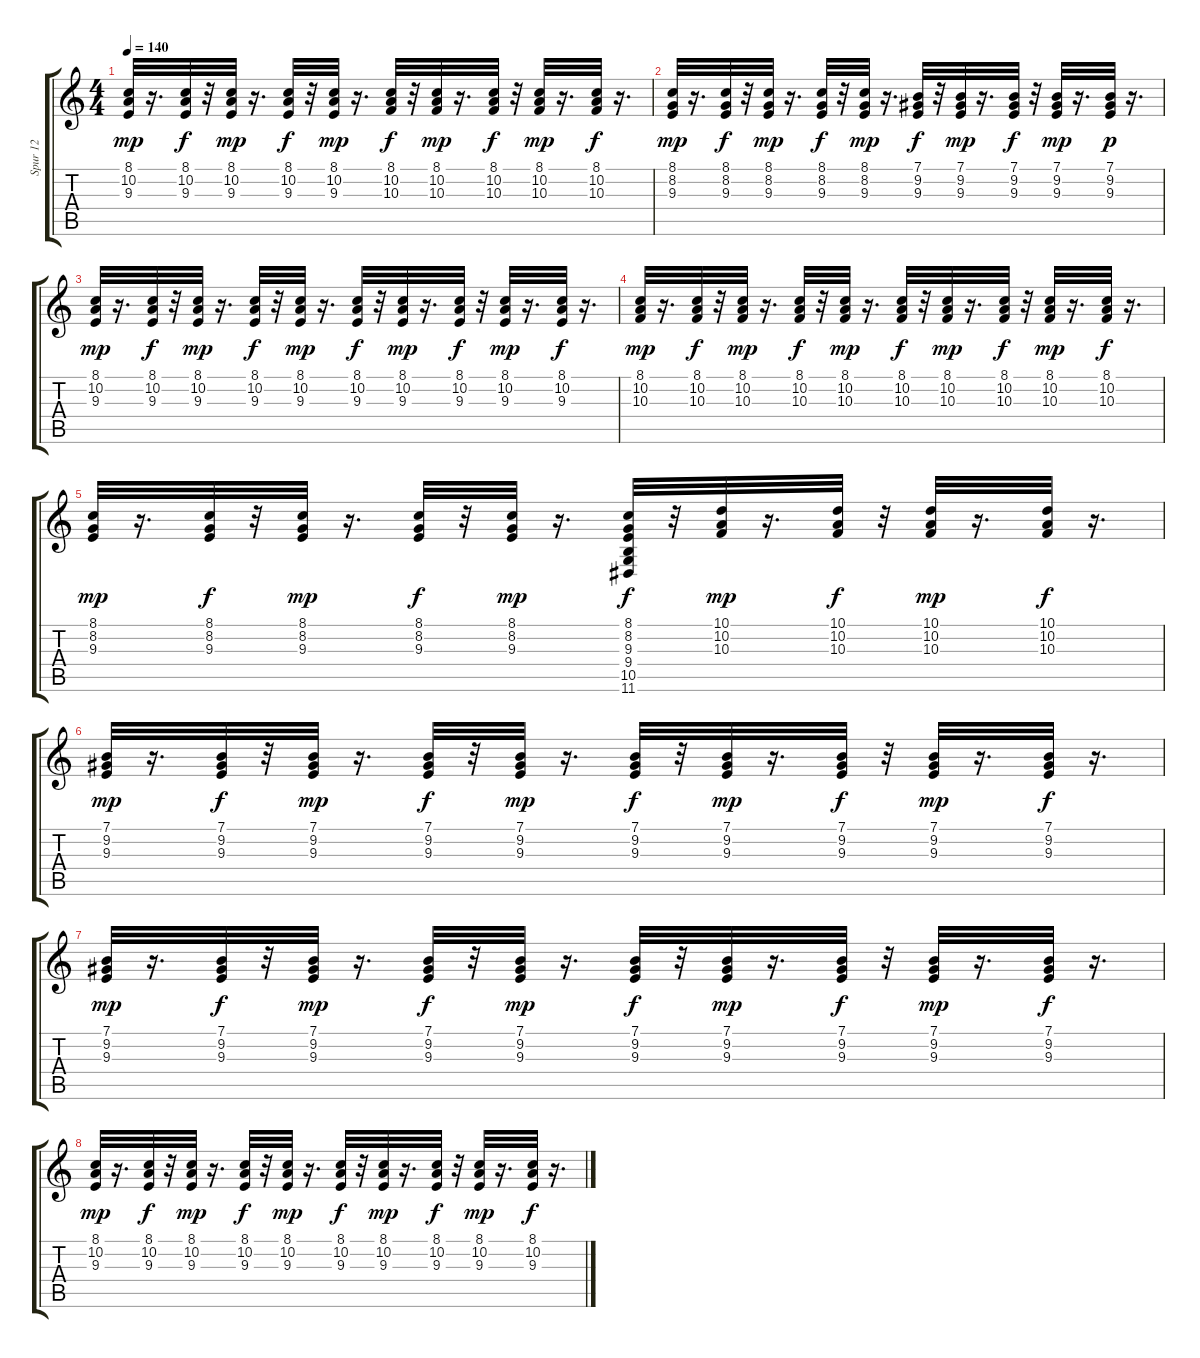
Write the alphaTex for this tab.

\track ("Spur 12" "Spur 12") {instrument lead1square}
\staff {score tabs}
\tuning (E4 B3 G3 D3 A2 E2) {hide}
\ts (4 4)
\tempo 140
\clef g2
\ks c
(8.1 10.2 9.3).32{dy mp} r.16{d} (8.1 10.2 9.3).32{dy f} r.32 (8.1 10.2 9.3).32{dy mp} r.16{d} (8.1 10.2 9.3).32{dy f} r.32 (8.1 10.2 9.3).32{dy mp} r.16{d} (8.1 10.2 10.3).32{dy f} r.32 (8.1 10.2 10.3).32{dy mp} r.16{d} (8.1 10.2 10.3).32{dy f} r.32 (8.1 10.2 10.3).32{dy mp} r.16{d} (8.1 10.2 10.3).32{dy f} r.16{d} |
(8.1 8.2 9.3).32{dy mp} r.16{d} (8.1 8.2 9.3).32{dy f} r.32 (8.1 8.2 9.3).32{dy mp} r.16{d} (8.1 8.2 9.3).32{dy f} r.32 (8.1 8.2 9.3).32{dy mp} r.16{d} (7.1 9.2 9.3).32{dy f} r.32 (7.1 9.2 9.3).32{dy mp} r.16{d} (7.1 9.2 9.3).32{dy f} r.32 (7.1 9.2 9.3).32{dy mp} r.16{d} (7.1 9.2 9.3).32{dy p} r.16{d} |
(8.1 10.2 9.3).32{dy mp} r.16{d} (8.1 10.2 9.3).32{dy f} r.32 (8.1 10.2 9.3).32{dy mp} r.16{d} (8.1 10.2 9.3).32{dy f} r.32 (8.1 10.2 9.3).32{dy mp} r.16{d} (8.1 10.2 9.3).32{dy f} r.32 (8.1 10.2 9.3).32{dy mp} r.16{d} (8.1 10.2 9.3).32{dy f} r.32 (8.1 10.2 9.3).32{dy mp} r.16{d} (8.1 10.2 9.3).32{dy f} r.16{d} |
(8.1 10.2 10.3).32{dy mp} r.16{d} (8.1 10.2 10.3).32{dy f} r.32 (8.1 10.2 10.3).32{dy mp} r.16{d} (8.1 10.2 10.3).32{dy f} r.32 (8.1 10.2 10.3).32{dy mp} r.16{d} (8.1 10.2 10.3).32{dy f} r.32 (8.1 10.2 10.3).32{dy mp} r.16{d} (8.1 10.2 10.3).32{dy f} r.32 (8.1 10.2 10.3).32{dy mp} r.16{d} (8.1 10.2 10.3).32{dy f} r.16{d} |
(8.1 8.2 9.3).32{dy mp} r.16{d} (8.1 8.2 9.3).32{dy f} r.32 (8.1 8.2 9.3).32{dy mp} r.16{d} (8.1 8.2 9.3).32{dy f} r.32 (8.1 8.2 9.3).32{dy mp} r.16{d} (8.1 8.2 9.3 9.4 10.5 11.6).32{dy f} r.32 (10.1 10.2 10.3).32{dy mp} r.16{d} (10.1 10.2 10.3).32{dy f} r.32 (10.1 10.2 10.3).32{dy mp} r.16{d} (10.1 10.2 10.3).32{dy f} r.16{d} |
(7.1 9.2 9.3).32{dy mp} r.16{d} (7.1 9.2 9.3).32{dy f} r.32 (7.1 9.2 9.3).32{dy mp} r.16{d} (7.1 9.2 9.3).32{dy f} r.32 (7.1 9.2 9.3).32{dy mp} r.16{d} (7.1 9.2 9.3).32{dy f} r.32 (7.1 9.2 9.3).32{dy mp} r.16{d} (7.1 9.2 9.3).32{dy f} r.32 (7.1 9.2 9.3).32{dy mp} r.16{d} (7.1 9.2 9.3).32{dy f} r.16{d} |
(7.1 9.2 9.3).32{dy mp} r.16{d} (7.1 9.2 9.3).32{dy f} r.32 (7.1 9.2 9.3).32{dy mp} r.16{d} (7.1 9.2 9.3).32{dy f} r.32 (7.1 9.2 9.3).32{dy mp} r.16{d} (7.1 9.2 9.3).32{dy f} r.32 (7.1 9.2 9.3).32{dy mp} r.16{d} (7.1 9.2 9.3).32{dy f} r.32 (7.1 9.2 9.3).32{dy mp} r.16{d} (7.1 9.2 9.3).32{dy f} r.16{d} |
(8.1 10.2 9.3).32{dy mp} r.16{d} (8.1 10.2 9.3).32{dy f} r.32 (8.1 10.2 9.3).32{dy mp} r.16{d} (8.1 10.2 9.3).32{dy f} r.32 (8.1 10.2 9.3).32{dy mp} r.16{d} (8.1 10.2 9.3).32{dy f} r.32 (8.1 10.2 9.3).32{dy mp} r.16{d} (8.1 10.2 9.3).32{dy f} r.32 (8.1 10.2 9.3).32{dy mp} r.16{d} (8.1 10.2 9.3).32{dy f} r.16{d}
